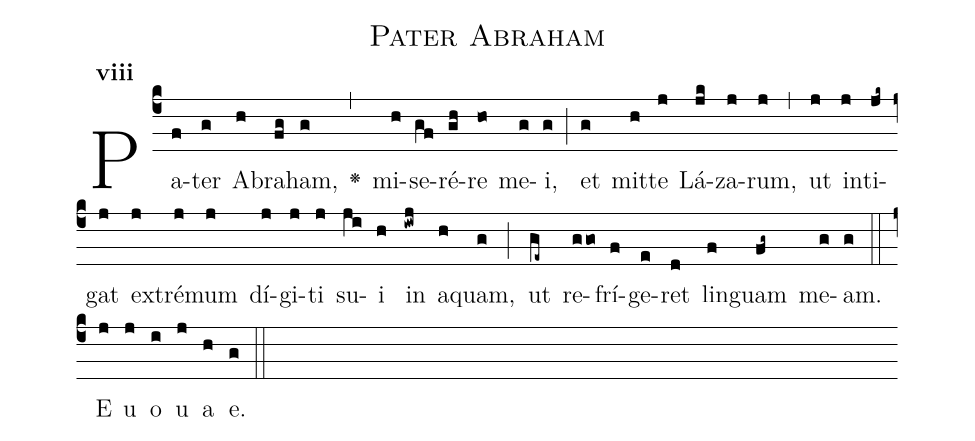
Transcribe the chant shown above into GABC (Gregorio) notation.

name:Pater Abraham;
office-part:Antiphona;
mode:8;
%%
initial-style: 1;
name: Pater Abraham
book: Antiphonae & Responsoria/Tomus II, p. 38;
occasion: Hebdomada II Quadragesimae Feria V;
office-part: Laudes Ant E;
user-notes: ;
commentary: ;
annotation: 8g;
centering-scheme: english;
fontsize: 12;
font: OFLSortsMillGoudy;
height: 11;
width: 4.5;
%%
(c4)Pa(f)ter(g) A(h)bra(fg)ham,(g) <v>\greheightstar</v>(,) mi(h)se(gf)ré(gh)re(ho) me(g)i,(g) (;) et(g) mit(h)te(j) Lá(jk)za(j)rum,(j) (,) ut(j) in(j)ti(jk~)gat(j) ex(j)tré(j)mum(j) dí(j)gi(j)ti(j) su(ji)i(h) in(iwj) a(h)quam,(g) (;) ut(ge~) re(ggo)frí(f)ge(e)ret(d) lin(f)guam(fg~) me(g)am.(g) (::)
E(j) u(j) o(i) u(j) a(h) e.(g) (::)
